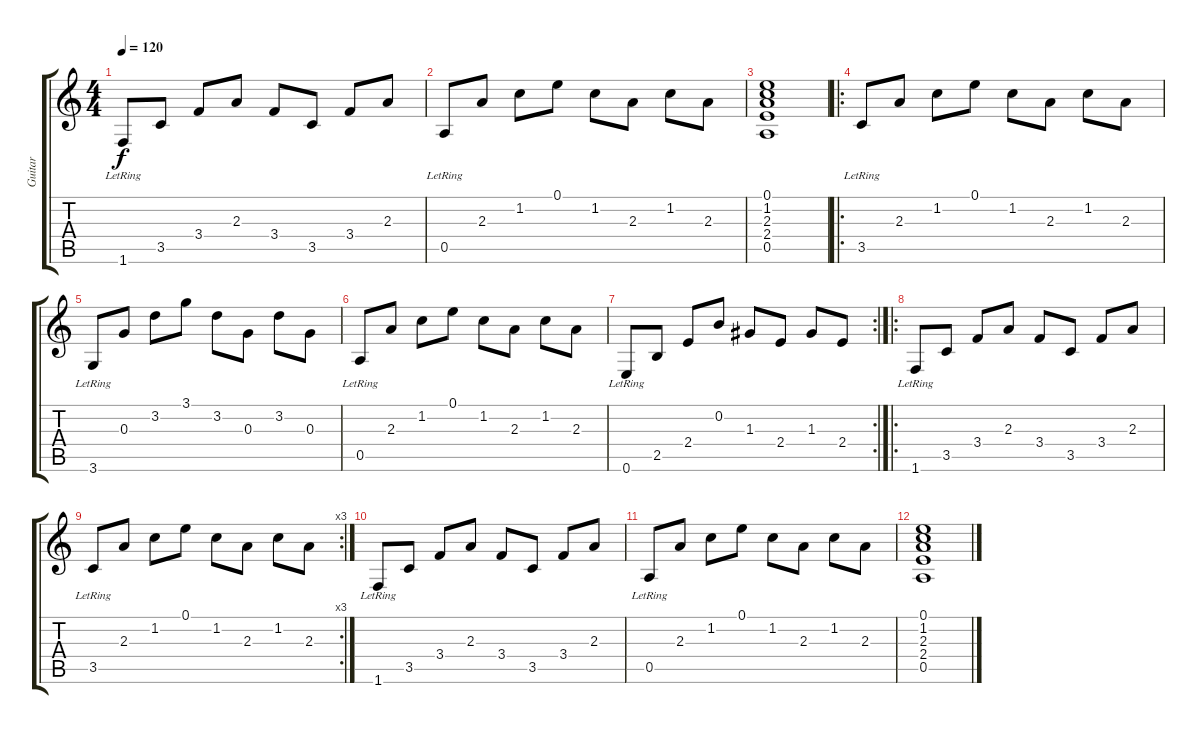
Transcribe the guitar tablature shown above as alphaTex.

\track ("Guitar" "Guitar") {instrument acousticguitarsteel}
\staff {score tabs}
\tuning (E4 B3 G3 D3 A2 E2) {hide}
\ts (4 4)
\tempo 120
\clef g2
\ks c
1.6{lr}.8{dy f} 3.5.8 3.4.8 2.3.8 3.4.8 3.5.8 3.4.8 2.3.8 |
0.5{lr}.8 2.3.8 1.2.8 0.1.8 1.2.8 2.3.8 1.2.8 2.3.8 |
(0.1 1.2 2.3 2.4 0.5).1 |
\ro
3.5{lr}.8 2.3.8 1.2.8 0.1.8 1.2.8 2.3.8 1.2.8 2.3.8 |
3.6{lr}.8 0.3.8 3.2.8 3.1.8 3.2.8 0.3.8 3.2.8 0.3.8 |
0.5{lr}.8 2.3.8 1.2.8 0.1.8 1.2.8 2.3.8 1.2.8 2.3.8 |
\rc 2
0.6{lr}.8 2.5.8 2.4.8 0.2.8 1.3.8 2.4.8 1.3.8 2.4.8 |
\ro
1.6{lr}.8 3.5.8 3.4.8 2.3.8 3.4.8 3.5.8 3.4.8 2.3.8 |
\rc 3
3.5{lr}.8 2.3.8 1.2.8 0.1.8 1.2.8 2.3.8 1.2.8 2.3.8 |
1.6{lr}.8 3.5.8 3.4.8 2.3.8 3.4.8 3.5.8 3.4.8 2.3.8 |
0.5{lr}.8 2.3.8 1.2.8 0.1.8 1.2.8 2.3.8 1.2.8 2.3.8 |
(0.1 1.2 2.3 2.4 0.5).1
